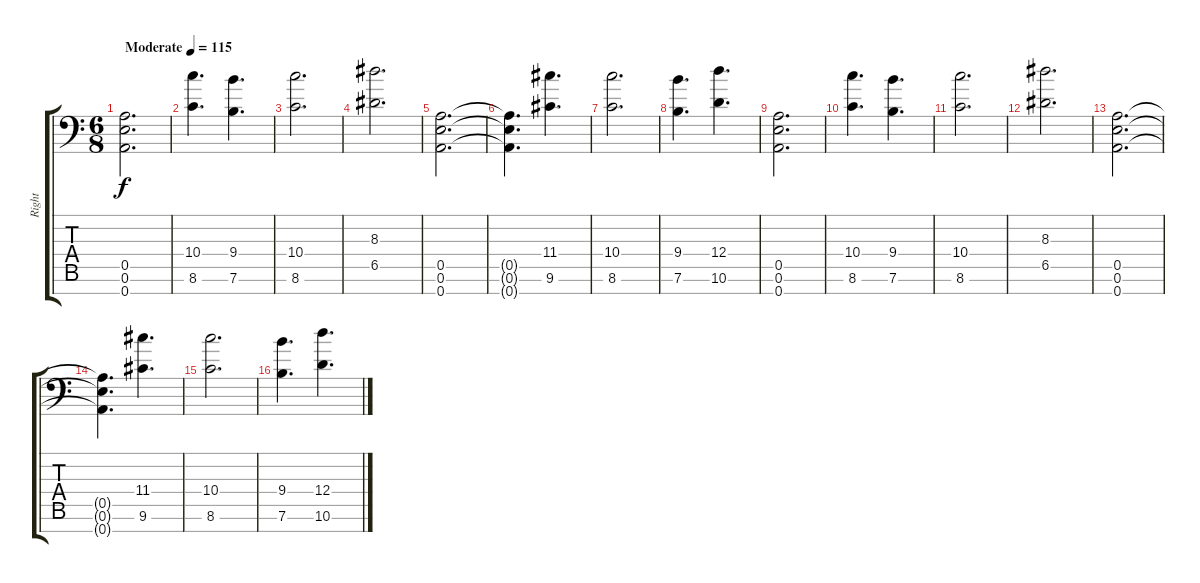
\track ("Right" "Right") {instrument distortionguitar}
\staff {score tabs}
\tuning (E4 B3 G3 D3 A2 E2 A1) {hide}
\ts (6 8)
\tempo (115 "Moderate")
\clef f4
\ks c
(0.5 0.6 0.7).2{d dy f instrument distortionguitar} |
(10.4 8.6).4{d} (9.4 7.6).4{d} |
(10.4 8.6).2{d} |
(8.3 6.5).2{d} |
(0.5 0.6 0.7).2{d} |
(0.5{t} 0.6{t} 0.7{t}).4{d} (11.4 9.6).4{d} |
(10.4 8.6).2{d} |
(9.4 7.6).4{d} (12.4 10.6).4{d} |
(0.5 0.6 0.7).2{d} |
(10.4 8.6).4{d} (9.4 7.6).4{d} |
(10.4 8.6).2{d} |
(8.3 6.5).2{d} |
(0.5 0.6 0.7).2{d} |
(0.5{t} 0.6{t} 0.7{t}).4{d} (11.4 9.6).4{d} |
(10.4 8.6).2{d} |
(9.4 7.6).4{d} (12.4 10.6).4{d}
